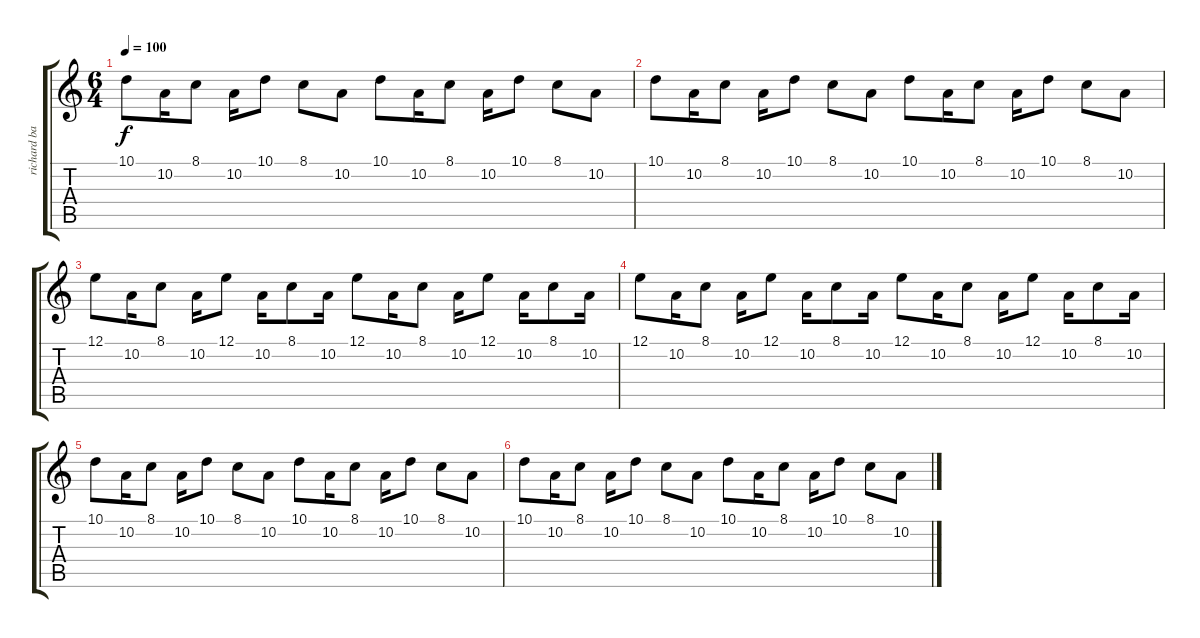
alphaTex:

\track ("richard barbieri" "richard ba") {instrument electricpiano1 bank 1}
\staff {score tabs}
\tuning (E4 B3 G3 D3 A2 E2) {hide}
\ts (6 4)
\tempo 100
\clef g2
\ks c
10.1.8{dy f} 10.2.16 8.1.8 10.2.16 10.1.8 8.1.8 10.2.8 10.1.8 10.2.16 8.1.8 10.2.16 10.1.8 8.1.8 10.2.8 |
10.1.8 10.2.16 8.1.8 10.2.16 10.1.8 8.1.8 10.2.8 10.1.8 10.2.16 8.1.8 10.2.16 10.1.8 8.1.8 10.2.8 |
12.1.8 10.2.16 8.1.8 10.2.16 12.1.8 10.2.16 8.1.8 10.2.16 12.1.8 10.2.16 8.1.8 10.2.16 12.1.8 10.2.16 8.1.8 10.2.16 |
12.1.8 10.2.16 8.1.8 10.2.16 12.1.8 10.2.16 8.1.8 10.2.16 12.1.8 10.2.16 8.1.8 10.2.16 12.1.8 10.2.16 8.1.8 10.2.16 |
10.1.8 10.2.16 8.1.8 10.2.16 10.1.8 8.1.8 10.2.8 10.1.8 10.2.16 8.1.8 10.2.16 10.1.8 8.1.8 10.2.8 |
10.1.8 10.2.16 8.1.8 10.2.16 10.1.8 8.1.8 10.2.8 10.1.8 10.2.16 8.1.8 10.2.16 10.1.8 8.1.8 10.2.8
